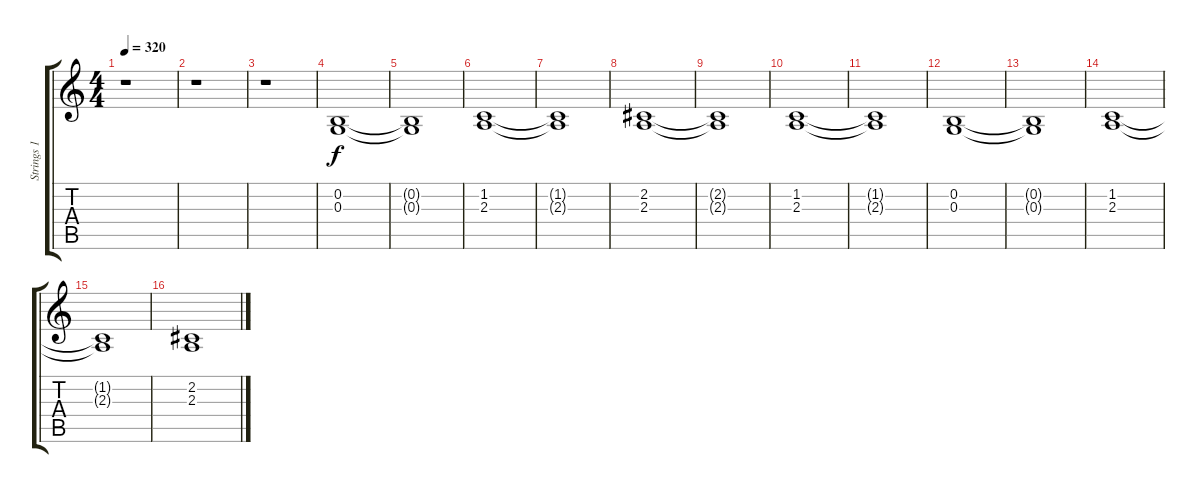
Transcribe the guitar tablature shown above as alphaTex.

\track ("Strings 1" "Strings 1") {instrument stringensemble1}
\staff {score tabs}
\tuning (E4 B3 G3 D3 A2 E2) {hide}
\ts (4 4)
\tempo 320
\clef g2
\ks c
r.1{dy f} |
r.1 |
r.1 |
(0.2 0.3).1 |
(0.2{t} 0.3{t}).1 |
(1.2 2.3).1 |
(1.2{t} 2.3{t}).1 |
(2.2 2.3).1 |
(2.2{t} 2.3{t}).1 |
(1.2 2.3).1 |
(1.2{t} 2.3{t}).1 |
(0.2 0.3).1 |
(0.2{t} 0.3{t}).1 |
(1.2 2.3).1 |
(1.2{t} 2.3{t}).1 |
(2.2 2.3).1
